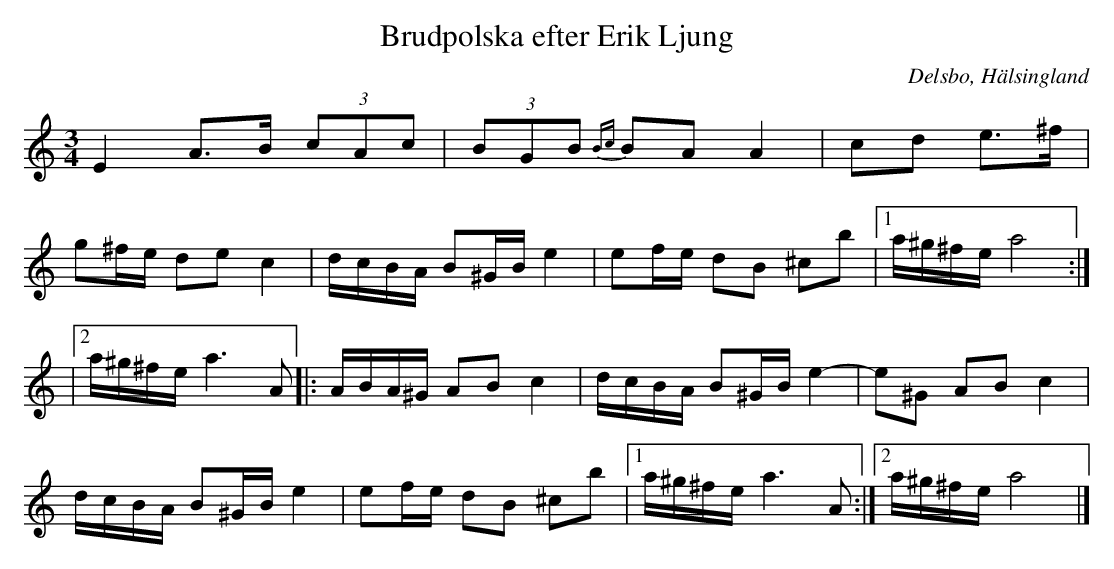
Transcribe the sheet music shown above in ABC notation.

X:1
T: Brudpolska efter Erik Ljung
O: Delsbo, Hälsingland
M: 3/4
L: 1/8
K: Am
E2 A>B (3cAc| (3BGB {Bc}BA A2|cd e>^f|
g^f/e/ de c2 | d/c/B/A/ B^G/B/ e2 | ef/e/ dB ^cb |1 a/^g/^f/e/ a4 :|
|2 a/^g/^f/e/ a3 A |: A/B/A/^G/ AB c2 | d/c/B/A/ B^G/B/ e2- | e^G AB c2 |
d/c/B/A/ B^G/B/ e2 | ef/e/ dB ^cb |1 a/^g/^f/e/ a3 A :|2 a/^g/^f/e/ a4 |]
